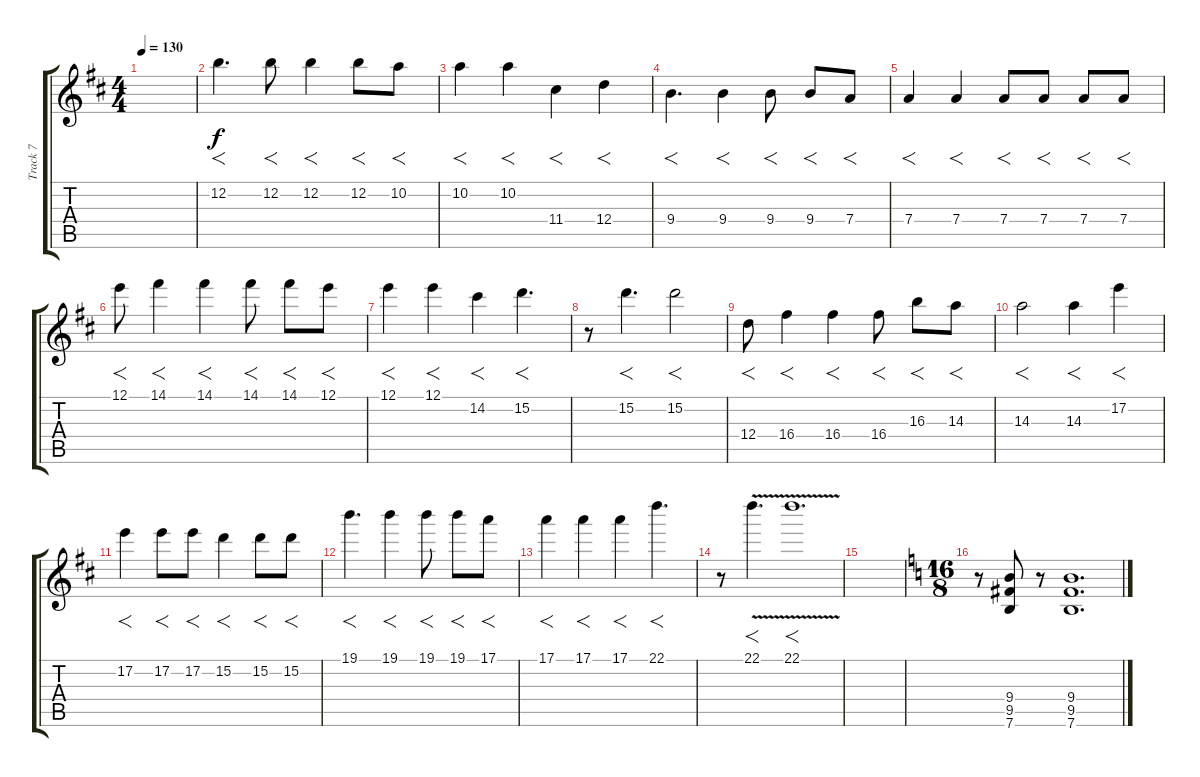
\track ("Track 7" "Track 7") {instrument distortionguitar}
\staff {score tabs}
\tuning (E4 B3 G3 D3 A2 E2) {hide}
\ts (4 4)
\tempo 130
\clef g2
\ks d
|
12.2.4{f d} 12.2.8{f} 12.2.4{f} 12.2.8{f} 10.2.8{f} |
10.2.4{f} 10.2.4{f} 11.4.4{f} 12.4.4{f} |
9.4.4{f d} 9.4.4{f} 9.4.8{f} 9.4.8{f} 7.4.8{f} |
7.4.4{f} 7.4.4{f} 7.4.8{f} 7.4.8{f} 7.4.8{f} 7.4.8{f} |
12.1.8{f} 14.1.4{f} 14.1.4{f} 14.1.8{f} 14.1.8{f} 12.1.8{f} |
12.1.4{f} 12.1.4{f} 14.2.4{f} 15.2.4{f d} |
r.8 15.2.4{f d} 15.2.2{f} |
12.4.8{f} 16.4.4{f} 16.4.4{f} 16.4.8{f} 16.3.8{f} 14.3.8{f} |
14.3.2{f} 14.3.4{f} 17.2.4{f} |
17.2.4{f} 17.2.8{f} 17.2.8{f} 15.2.4{f} 15.2.8{f} 15.2.8{f} |
19.1.4{f d} 19.1.4{f} 19.1.8{f} 19.1.8{f} 17.1.8{f} |
17.1.4{f} 17.1.4{f} 17.1.4{f} 22.1.4{f d} |
r.8 22.1{v}.4{f d} 22.1{v}.1{f d} |
|
\ts (16 8)
\ks c
r.8 (9.4 9.5 7.6).8 r.8 (9.4 9.5 7.6).1{d}
